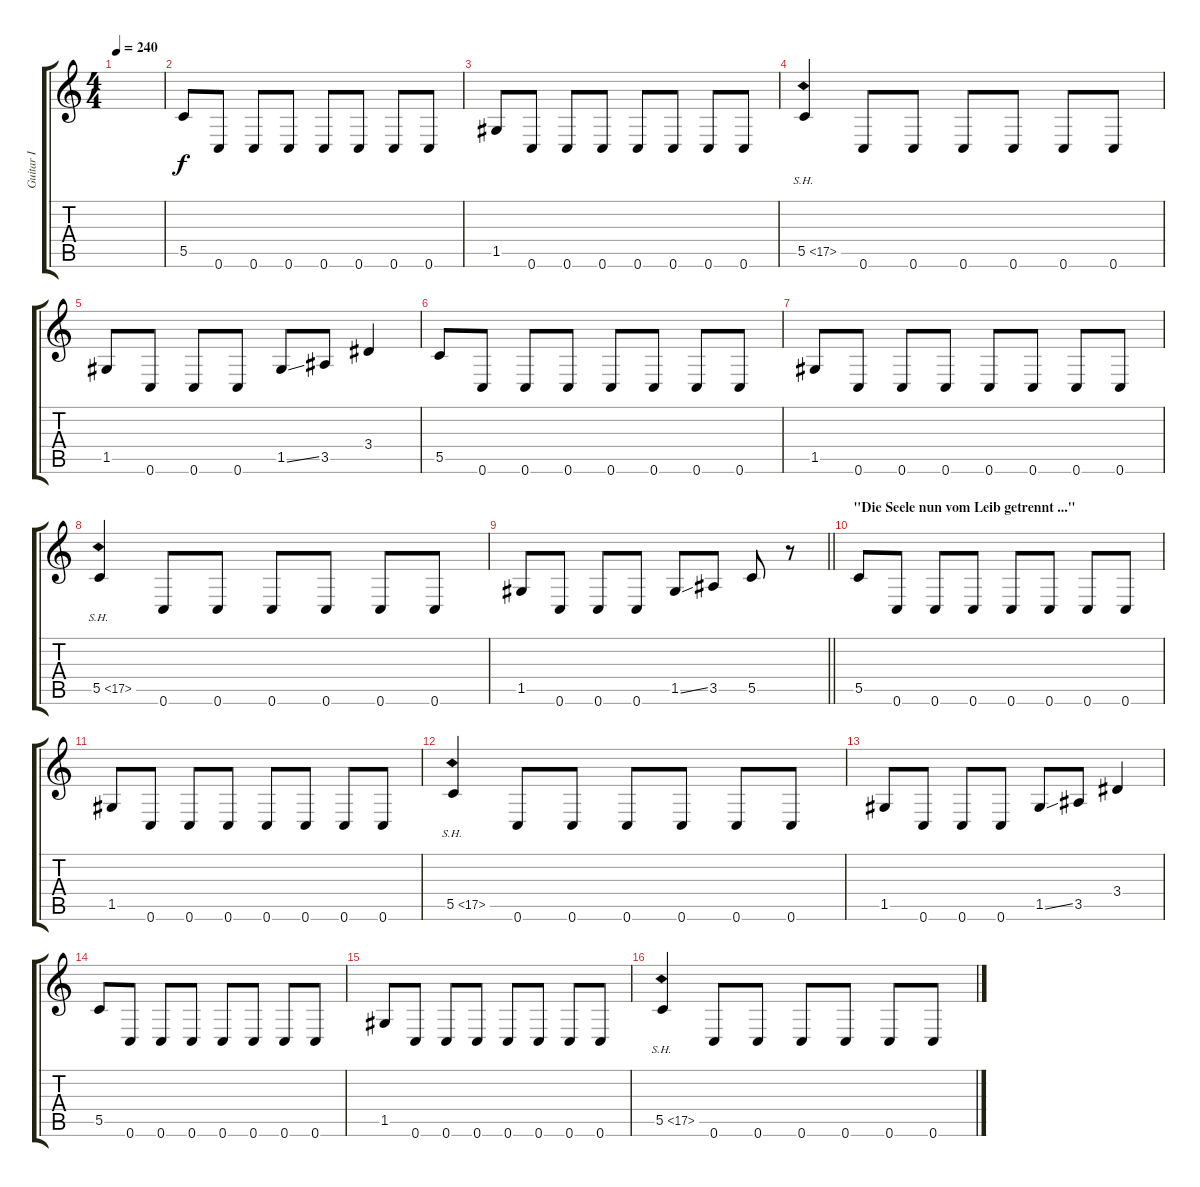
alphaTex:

\track ("Guitar I" "Guitar I") {instrument distortionguitar}
\staff {score tabs}
\tuning (D4 A3 F3 C3 G2 C2) {hide}
\ts (4 4)
\tempo 240
\clef g2
\ks c
|
5.5.8 0.6.8 0.6.8 0.6.8 0.6.8 0.6.8 0.6.8 0.6.8 |
1.5.8 0.6.8 0.6.8 0.6.8 0.6.8 0.6.8 0.6.8 0.6.8 |
5.5{sh 12}.4 0.6.8 0.6.8 0.6.8 0.6.8 0.6.8 0.6.8 |
1.5.8 0.6.8 0.6.8 0.6.8 1.5{ss}.8 3.5.8 3.4.4 |
5.5.8 0.6.8 0.6.8 0.6.8 0.6.8 0.6.8 0.6.8 0.6.8 |
1.5.8 0.6.8 0.6.8 0.6.8 0.6.8 0.6.8 0.6.8 0.6.8 |
5.5{sh 12}.4 0.6.8 0.6.8 0.6.8 0.6.8 0.6.8 0.6.8 |
\barLineRight lightlight
1.5.8 0.6.8 0.6.8 0.6.8 1.5{ss}.8 3.5.8 5.5.8 r.8 |
\section ("" "\"Die Seele nun vom Leib getrennt ...\"")
5.5.8 0.6.8 0.6.8 0.6.8 0.6.8 0.6.8 0.6.8 0.6.8 |
1.5.8 0.6.8 0.6.8 0.6.8 0.6.8 0.6.8 0.6.8 0.6.8 |
5.5{sh 12}.4 0.6.8 0.6.8 0.6.8 0.6.8 0.6.8 0.6.8 |
1.5.8 0.6.8 0.6.8 0.6.8 1.5{ss}.8 3.5.8 3.4.4 |
5.5.8 0.6.8 0.6.8 0.6.8 0.6.8 0.6.8 0.6.8 0.6.8 |
1.5.8 0.6.8 0.6.8 0.6.8 0.6.8 0.6.8 0.6.8 0.6.8 |
5.5{sh 12}.4 0.6.8 0.6.8 0.6.8 0.6.8 0.6.8 0.6.8
